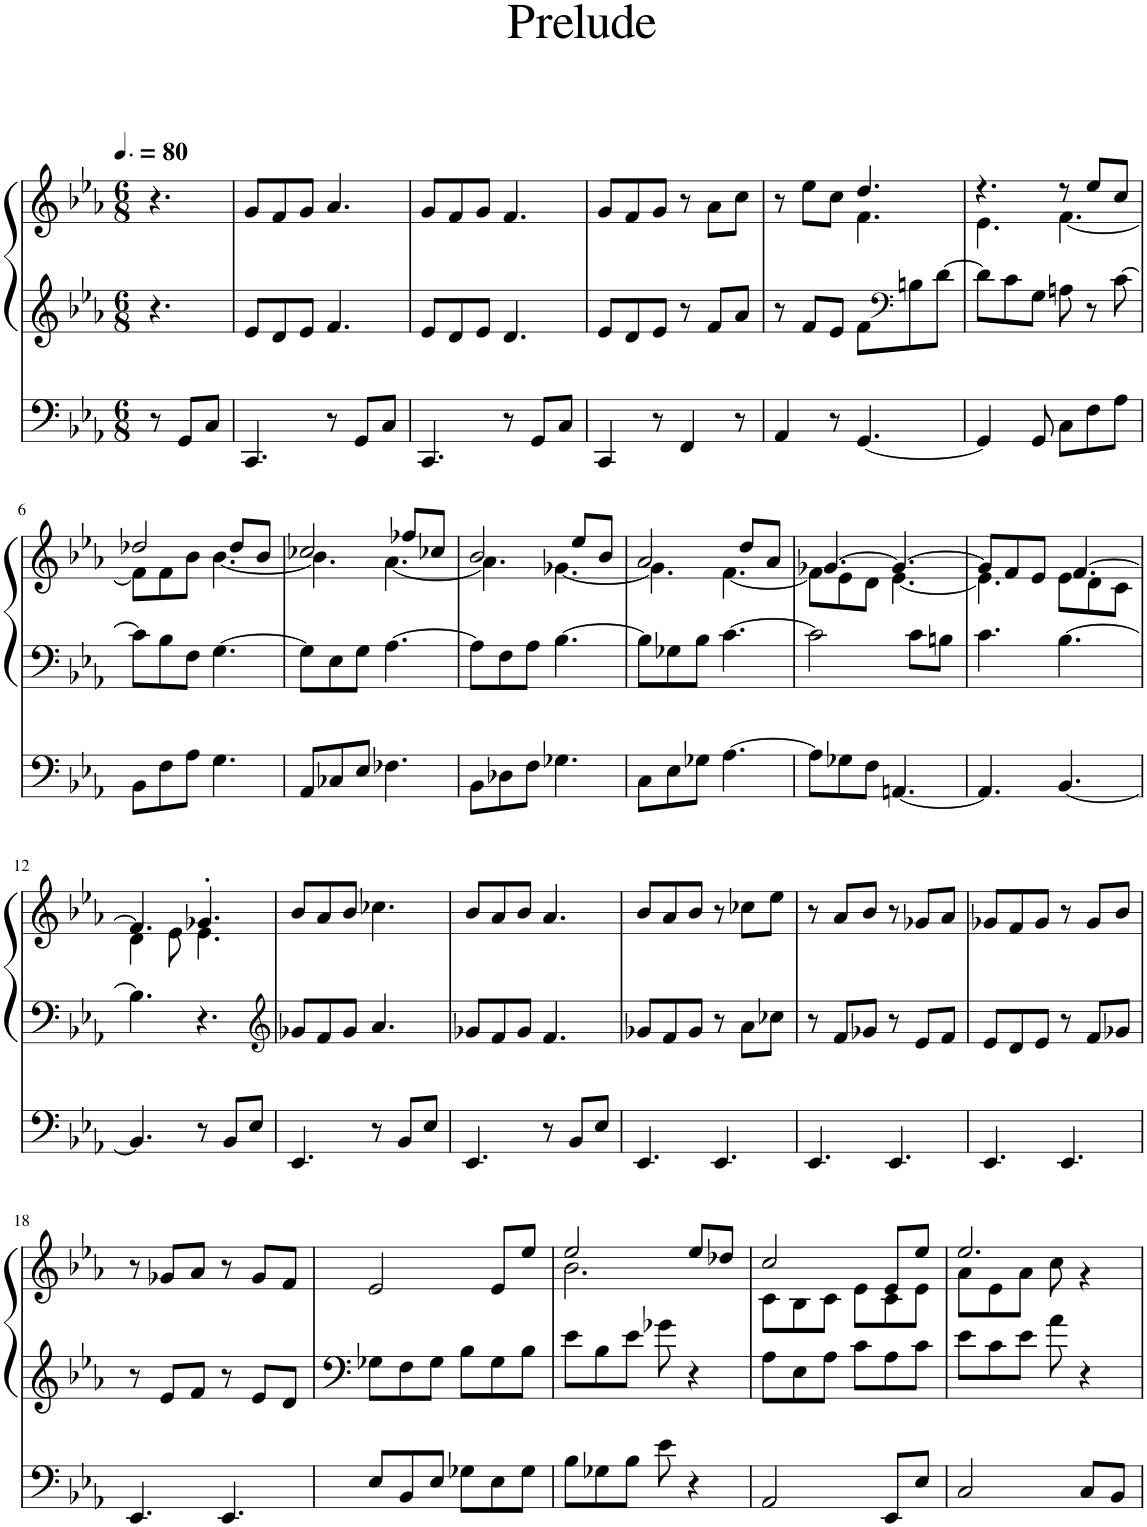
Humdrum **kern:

**kern	**kern	**kern
*part1	*part1	*part1
*staff3	*staff2	*staff1
*I"Pipe Organ	*	*
*I'Org.	*	*
*clefF4	*clefG2	*clefG2
*Trd-7c-12	*Trd-7c-12	*Trd-7c-12
*k[b-e-a-]	*k[b-e-a-]	*k[b-e-a-]
*M6/8	*M6/8	*M6/8
*MM120	*MM120	*MM120
=	=	=
8r	4.r	4.r
8GG/L	.	.
8C/J	.	.
=1	=1	=1
4.CC/	8e-/L	8g/L
.	8d/	8f/
.	8e-/J	8g/J
8r	4.f/	4.a-/
8GG/L	.	.
8C/J	.	.
=2	=2	=2
4.CC/	8e-/L	8g/L
.	8d/	8f/
.	8e-/J	8g/J
8r	4.d/	4.f/
8GG/L	.	.
8C/J	.	.
=3	=3	=3
4CC/	8e-/L	8g/L
.	8d/	8f/
8r	8e-/J	8g/J
4FF/	8r	8r
.	8f/L	8a-\L
8r	8a-/J	8cc\J
=4	=4	=4
*	*	*^
4AA-/	8r	8r	4.ryy
.	8f/L	8ee-\L	.
8r	8e-/J	8cc\J	.
[4.GG/	8f\L	4.dd/	4.f\
*	*clefF4	*	*
.	8Bn\	.	.
.	[8d\J	.	.
=5	=5	=5	=5
4GG/]	8d\L]	4.r	4.e-\
.	8c\	.	.
8GG/	8G\J	.	.
8C\L	8An\	8r	[4.f\
8F\	8r	8ee-/L	.
8A-\J	[8c\	8cc/J	.
!!LO:LB:g=z	!!
=6	=6	=6	=6
8BB-\L	8c\L]	2dd-X/	8f\L]
8F\	8B-\	.	8f\
8A-\J	8F\J	.	8b-\J
4.G\	[4.G\	.	[4.b-\
.	.	8dd-/L	.
.	.	8b-/J	.
=7	=7	=7	=7
8AA-/L	8G\L]	2cc-X/	4.b-\]
8C-X/	8E-\	.	.
8E-/J	8G\J	.	.
4.F-X\	[4.A-\	.	[4.a-\
.	.	8ff-X/L	.
.	.	8cc-X/J	.
=8	=8	=8	=8
8BB-\L	8A-\L]	2b-/	4.a-\]
8D-X\	8F\	.	.
8F\J	8A-\J	.	.
4.G-X\	[4.B-\	.	[4.g-X\
.	.	8ee-/L	.
.	.	8b-/J	.
=9	=9	=9	=9
8C\L	8B-\L]	2a-/	4.g-\]
8E-\	8G-X\	.	.
8G-X\J	8B-\J	.	.
[4.A-\	[4.c\	.	[4.f\
.	.	8dd/L	.
.	.	8a-/J	.
=10	=10	=10	=10
8A-\L]	2c\]	[4.g-X/	8f\L]
8G-X\	.	.	8e-\
8F\J	.	.	8d\J
[4.AAn/	.	4.g-/_	[4.e-\
.	8c\L	.	.
.	8Bn\J	.	.
=11	=11	=11	=11
4.AA/]	4.c\	8g-/L]	4.e-\]
.	.	8f/	.
.	.	8e-/J	.
[4.BB-/	[4.B-\	[4.f/	8e-\L
.	.	.	8d\
.	.	.	8c\J
!!LO:LB:g=z	!!
=12	=12	=12	=12
4.BB-/]	4.B-\]	4.f/]	4d\
.	.	.	8e-\
8r	4.r	4.g-X'/	4.e-\
8BB-/L	.	.	.
8E-/J	.	.	.
*	*	*v	*v
=13	=13	=13
*	*clefG2	*
4.EE-/	8g-X/L	8b-/L
.	8f/	8a-/
.	8g-/J	8b-/J
8r	4.a-/	4.cc-X\
8BB-/L	.	.
8E-/J	.	.
=14	=14	=14
4.EE-/	8g-X/L	8b-/L
.	8f/	8a-/
.	8g-/J	8b-/J
8r	4.f/	4.a-/
8BB-/L	.	.
8E-/J	.	.
=15	=15	=15
4.EE-/	8g-X/L	8b-/L
.	8f/	8a-/
.	8g-/J	8b-/J
4.EE-/	8r	8r
.	8a-\L	8cc-X\L
.	8cc-X\J	8ee-\J
=16	=16	=16
4.EE-/	8r	8r
.	8f/L	8a-/L
.	8g-X/J	8b-/J
4.EE-/	8r	8r
.	8e-/L	8g-X/L
.	8f/J	8a-/J
=17	=17	=17
4.EE-/	8e-/L	8g-X/L
.	8d/	8f/
.	8e-/J	8g-/J
4.EE-/	8r	8r
.	8f/L	8g-/L
.	8g-X/J	8b-/J
!!LO:LB:g=z
=18	=18	=18
4.EE-/	8r	8r
.	8e-/L	8g-X/L
.	8f/J	8a-/J
4.EE-/	8r	8r
.	8e-/L	8g-/L
.	8d/J	8f/J
=19	=19	=19
8E-/L	8G-X\L	2e-/
8BB-/	8F\	.
8E-/J	8G-\J	.
8G-X\L	8B-\L	.
8E-\	8G-\	8e-/L
8G-\J	8B-\J	8ee-/J
=20	=20	=20
*	*	*^
8B-\L	8e-\L	2ee-/	2.b-\
8G-X\	8B-\	.	.
8B-\J	8e-\J	.	.
8e-\	8g-X\	.	.
4r	4r	8ee-/L	.
.	.	8dd-X/J	.
=21	=21	=21	=21
2AA-/	8A-\L	2cc/	8c\L
.	8E-\	.	8B-\
.	8A-\J	.	8c\J
.	8c\L	.	8e-\L
8EE-/L	8A-\	8e-/L	8c\
8E-/J	8c\J	8ee-/J	8e-\J
=22	=22	=22	=22
2C/	8e-\L	2.ee-/	8a-\L
.	8c\	.	8e-\
.	8e-\J	.	8a-\J
.	8a-\	.	8cc\
8C/L	4r	.	4r
8BB-/J	.	.	.
*	*	*v	*v
=	=	=
*-	*-	*-
